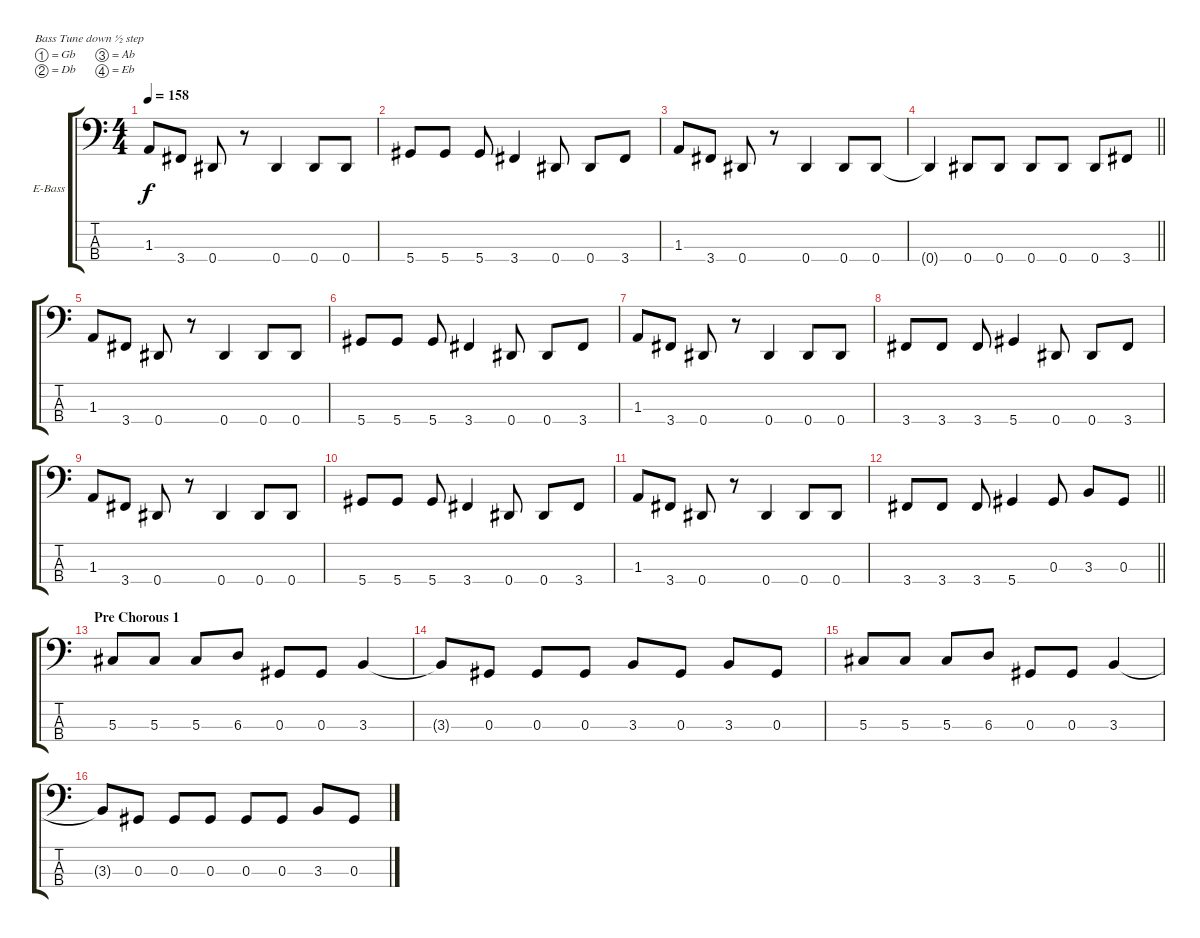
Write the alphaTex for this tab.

\bracketExtendMode groupsimilarinstruments
\firstSystemTrackNameOrientation horizontal
\otherSystemsTrackNameOrientation horizontal
\track ("Bass" "E-Bass") {instrument electricbassfinger}
\staff {score tabs}
\tuning (Gb2 Db2 Ab1 Eb1)
\ts (4 4)
\tempo 158
\clef f4
\ks c
1.3.8{dy f} 3.4.8 0.4.8 r.8 0.4.4 0.4.8 0.4.8 |
5.4.8 5.4.8 5.4.8 3.4.4 0.4.8 0.4.8 3.4.8 |
1.3.8 3.4.8 0.4.8 r.8 0.4.4 0.4.8 0.4.8 |
\barLineRight lightlight
0.4{t}.4 0.4.8 0.4.8 0.4.8 0.4.8 0.4.8 3.4.8 |
\section ("" "")
1.3.8 3.4.8 0.4.8 r.8 0.4.4 0.4.8 0.4.8 |
5.4.8 5.4.8 5.4.8 3.4.4 0.4.8 0.4.8 3.4.8 |
1.3.8 3.4.8 0.4.8 r.8 0.4.4 0.4.8 0.4.8 |
3.4.8 3.4.8 3.4.8 5.4.4 0.4.8 0.4.8 3.4.8 |
1.3.8 3.4.8 0.4.8 r.8 0.4.4 0.4.8 0.4.8 |
5.4.8 5.4.8 5.4.8 3.4.4 0.4.8 0.4.8 3.4.8 |
1.3.8 3.4.8 0.4.8 r.8 0.4.4 0.4.8 0.4.8 |
\barLineRight lightlight
3.4.8 3.4.8 3.4.8 5.4.4 0.3.8 3.3.8 0.3.8 |
\section ("" "Pre Chorous 1")
5.3.8 5.3.8 5.3.8 6.3.8 0.3.8 0.3.8 3.3.4 |
3.3{t}.8 0.3.8 0.3.8 0.3.8 3.3.8 0.3.8 3.3.8 0.3.8 |
5.3.8 5.3.8 5.3.8 6.3.8 0.3.8 0.3.8 3.3.4 |
3.3{t}.8 0.3.8 0.3.8 0.3.8 0.3.8 0.3.8 3.3.8 0.3.8
